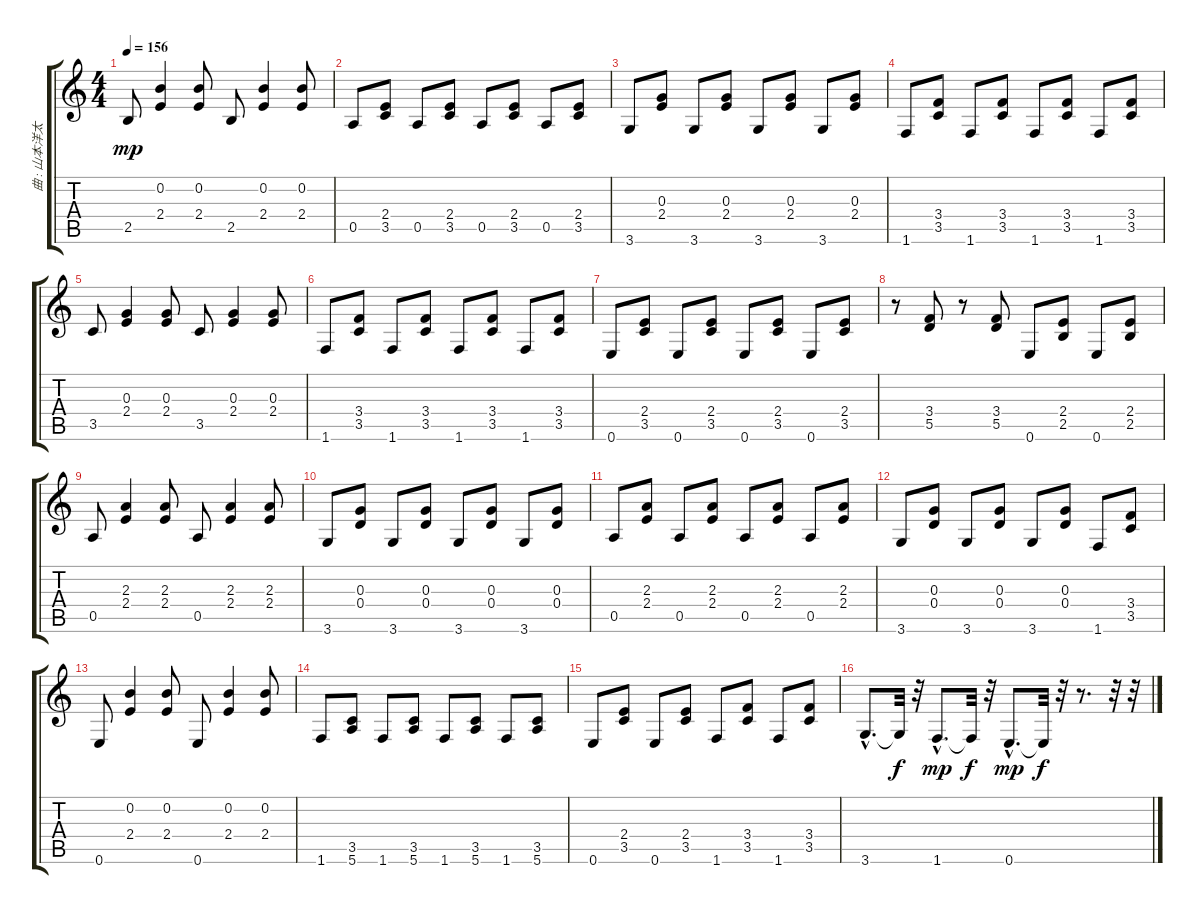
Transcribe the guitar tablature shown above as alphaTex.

\track ("曲 : 山本洋太" "曲 : 山本洋太") {instrument electricguitarjazz}
\staff {score tabs}
\tuning (E4 B3 G3 D3 A2 E2) {hide}
\ts (4 4)
\tempo 156
\clef g2
\ks c
2.5.8{dy mp} (0.2 2.4).4 (0.2 2.4).8 2.5.8 (0.2 2.4).4 (0.2 2.4).8 |
0.5.8 (2.4 3.5).8 0.5.8 (2.4 3.5).8 0.5.8 (2.4 3.5).8 0.5.8 (2.4 3.5).8 |
3.6.8 (0.3 2.4).8 3.6.8 (0.3 2.4).8 3.6.8 (0.3 2.4).8 3.6.8 (0.3 2.4).8 |
1.6.8 (3.4 3.5).8 1.6.8 (3.4 3.5).8 1.6.8 (3.4 3.5).8 1.6.8 (3.4 3.5).8 |
3.5.8 (0.3 2.4).4 (0.3 2.4).8 3.5.8 (0.3 2.4).4 (0.3 2.4).8 |
1.6.8 (3.4 3.5).8 1.6.8 (3.4 3.5).8 1.6.8 (3.4 3.5).8 1.6.8 (3.4 3.5).8 |
0.6.8 (2.4 3.5).8 0.6.8 (2.4 3.5).8 0.6.8 (2.4 3.5).8 0.6.8 (2.4 3.5).8 |
r.8 (3.4 5.5).8 r.8 (3.4 5.5).8 0.6.8 (2.4 2.5).8 0.6.8 (2.4 2.5).8 |
0.5.8 (2.3 2.4).4 (2.3 2.4).8 0.5.8 (2.3 2.4).4 (2.3 2.4).8 |
3.6.8 (0.3 0.4).8 3.6.8 (0.3 0.4).8 3.6.8 (0.3 0.4).8 3.6.8 (0.3 0.4).8 |
0.5.8 (2.3 2.4).8 0.5.8 (2.3 2.4).8 0.5.8 (2.3 2.4).8 0.5.8 (2.3 2.4).8 |
3.6.8 (0.3 0.4).8 3.6.8 (0.3 0.4).8 3.6.8 (0.3 0.4).8 1.6.8 (3.4 3.5).8 |
0.6.8 (0.2 2.4).4 (0.2 2.4).8 0.6.8 (0.2 2.4).4 (0.2 2.4).8 |
1.6.8 (3.5 5.6).8 1.6.8 (3.5 5.6).8 1.6.8 (3.5 5.6).8 1.6.8 (3.5 5.6).8 |
0.6.8 (2.4 3.5).8 0.6.8 (2.4 3.5).8 1.6.8 (3.4 3.5).8 1.6.8 (3.4 3.5).8 |
3.6{hac}.8{d} 3.6{t}.32{dy f} r.32 1.6{hac}.8{d dy mp} 1.6{t}.32{dy f} r.32 0.6{hac}.8{d dy mp} 0.6{t}.32{dy f} r.32 r.8{d} r.32 r.32
